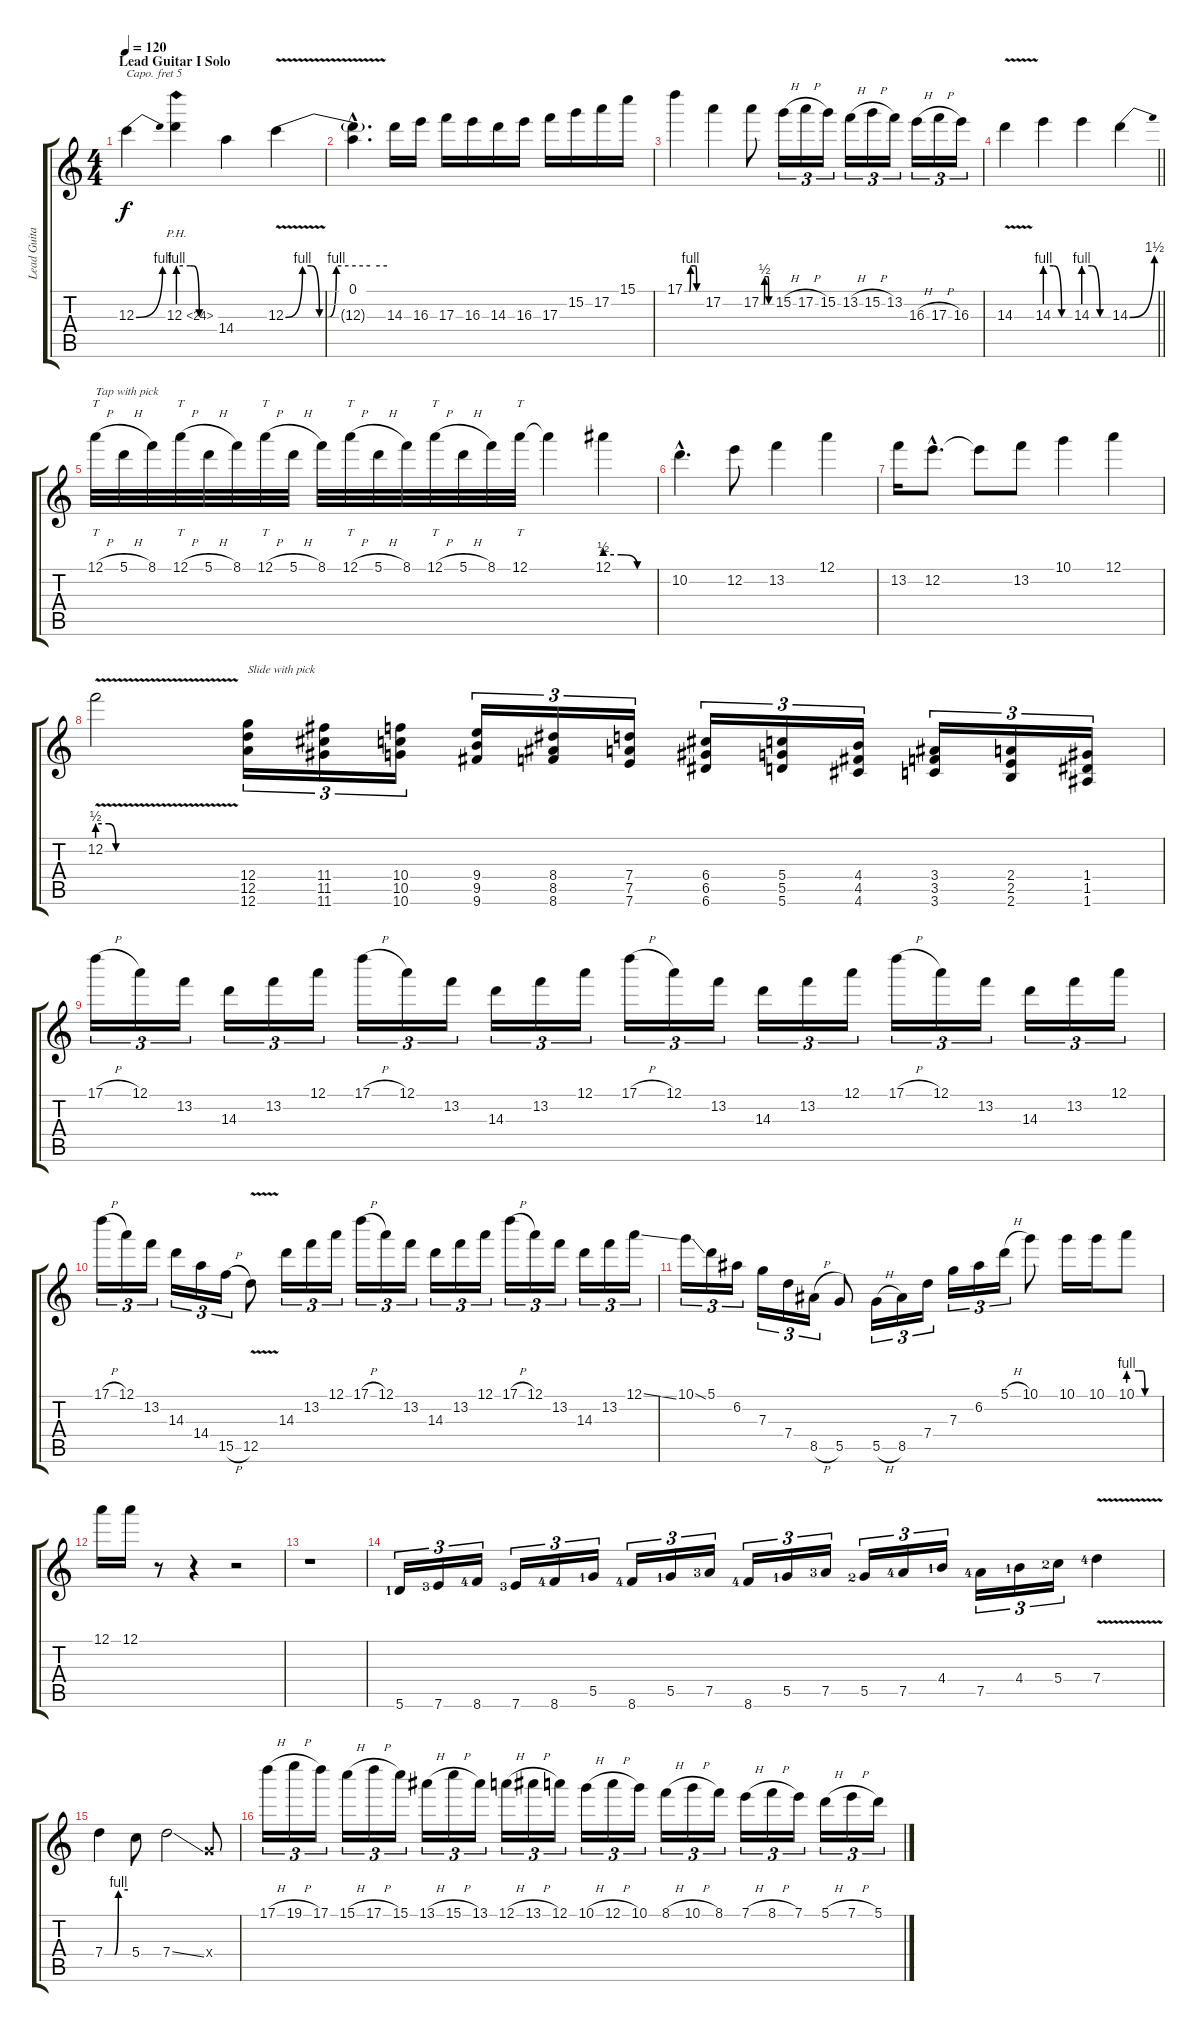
\track ("Lead Guitar I - Overdrive" "Lead Guita") {instrument overdrivenguitar}
\staff {score tabs}
\capo 5
\tuning (E4 B3 G3 D3 A2 E2) {hide}
\ts (4 4)
\section ("" "Lead Guitar I Solo")
\tempo 120
\clef g2
\ks c
12.3{be (bend 0 0 60 4)}.4{dy f} 12.3{be (custom 0 4 20 4 25 4 35 0 40 0 60 0) ph 12}.4 14.4.4 12.3{be (custom 0 0 10 4 15 4 20 0 25 0 30 4 50 4 60 4) v}.4 |
(0.1{hac t} 12.3{hac t}).4{d} 14.3.16 16.3.16 17.3.16 16.3.16 14.3.16 16.3.16 17.3.16 15.2.16 17.2.16 15.1.16 |
17.1{be (custom 0 0 17 0 21 4 23 4 30 4 39 4 43 0 45 0 60 0)}.4 17.2.4 17.2{be (custom 0 0 18 0 20 2 30 2 40 2 43 0 45 0 60 0)}.8 15.2{h}.16{tu (3 2)} 17.2{h}.16{tu (3 2)} 15.2.16{tu (3 2)} 13.2{h}.16{tu (3 2)} 15.2{h}.16{tu (3 2)} 13.2.16{tu (3 2)} 16.3{h}.16{tu (3 2)} 17.3{h}.16{tu (3 2)} 16.3.16{tu (3 2)} |
\barLineRight lightlight
14.3{v}.4 14.3{be (custom 0 4 20 4 40 0 60 0)}.4 14.3{be (custom 0 4 20 4 40 0 60 0)}.4 14.3{be (bend 0 0 60 6)}.4 |
12.1{h}.32{tt txt "Tap with pick"} 5.1{h}.32 8.1.32 12.1{h}.32{tt} 5.1{h}.32 8.1.32 12.1{h}.32{tt} 5.1{h}.32 8.1.32 12.1{h}.32{tt} 5.1{h}.32 8.1.32 12.1{h}.32{tt} 5.1{h}.32 8.1.32 12.1.32{tt} 12.1{t}.4 12.1{be (custom 0 2 20 2 40 0 60 0)}.4 |
10.2{hac}.4{d} 12.2.8 13.2.4 12.1.4 |
13.2.16 12.2{hac}.8{d} 12.2{t}.8 13.2.8 10.1.4 12.1.4 |
12.2{be (custom 0 2 5 2 8 0 20 0 40 0 60 0) v}.2 (12.4 12.5 12.6).16{tu (3 2) txt "Slide with pick" instrument guitarfretnoise} (11.4 11.5 11.6).16{tu (3 2)} (10.4 10.5 10.6).16{tu (3 2)} (9.4 9.5 9.6).16{tu (3 2)} (8.4 8.5 8.6).16{tu (3 2)} (7.4 7.5 7.6).16{tu (3 2)} (6.4 6.5 6.6).16{tu (3 2)} (5.4 5.5 5.6).16{tu (3 2)} (4.4 4.5 4.6).16{tu (3 2)} (3.4 3.5 3.6).16{tu (3 2)} (2.4 2.5 2.6).16{tu (3 2)} (1.4 1.5 1.6).16{tu (3 2)} |
17.1{h}.16{tu (3 2) instrument overdrivenguitar} 12.1.16{tu (3 2)} 13.2.16{tu (3 2)} 14.3.16{tu (3 2)} 13.2.16{tu (3 2)} 12.1.16{tu (3 2)} 17.1{h}.16{tu (3 2)} 12.1.16{tu (3 2)} 13.2.16{tu (3 2)} 14.3.16{tu (3 2)} 13.2.16{tu (3 2)} 12.1.16{tu (3 2)} 17.1{h}.16{tu (3 2)} 12.1.16{tu (3 2)} 13.2.16{tu (3 2)} 14.3.16{tu (3 2)} 13.2.16{tu (3 2)} 12.1.16{tu (3 2)} 17.1{h}.16{tu (3 2)} 12.1.16{tu (3 2)} 13.2.16{tu (3 2)} 14.3.16{tu (3 2)} 13.2.16{tu (3 2)} 12.1.16{tu (3 2)} |
17.1{h}.16{tu (3 2)} 12.1.16{tu (3 2)} 13.2.16{tu (3 2)} 14.3.16{tu (3 2)} 14.4.16{tu (3 2)} 15.5{h}.16{tu (3 2)} 12.5{v}.8 14.3.16{tu (3 2)} 13.2.16{tu (3 2)} 12.1.16{tu (3 2)} 17.1{h}.16{tu (3 2)} 12.1.16{tu (3 2)} 13.2.16{tu (3 2)} 14.3.16{tu (3 2)} 13.2.16{tu (3 2)} 12.1.16{tu (3 2)} 17.1{h}.16{tu (3 2)} 12.1.16{tu (3 2)} 13.2.16{tu (3 2)} 14.3.16{tu (3 2)} 13.2.16{tu (3 2)} 12.1{ss}.16{tu (3 2)} |
10.1{ss}.16{tu (3 2)} 5.1.16{tu (3 2)} 6.2.16{tu (3 2)} 7.3.16{tu (3 2)} 7.4.16{tu (3 2)} 8.5{h}.16{tu (3 2)} 5.5.8 5.5{h}.16{tu (3 2)} 8.5.16{tu (3 2)} 7.4.16{tu (3 2)} 7.3.16{tu (3 2)} 6.2.16{tu (3 2)} 5.1{h}.16{tu (3 2)} 10.1.8 10.1.16 10.1.16 10.1{be (custom 0 4 20 4 29 4 33 0 40 0 60 0)}.8 |
12.1.16 12.1.16 r.8 r.4 r.2 |
r.1 |
5.6{lf 2}.16{tu (3 2)} 7.6{lf 4}.16{tu (3 2)} 8.6{lf 5}.16{tu (3 2)} 7.6{lf 4}.16{tu (3 2)} 8.6{lf 5}.16{tu (3 2)} 5.5{lf 2}.16{tu (3 2)} 8.6{lf 5}.16{tu (3 2)} 5.5{lf 2}.16{tu (3 2)} 7.5{lf 4}.16{tu (3 2)} 8.6{lf 5}.16{tu (3 2)} 5.5{lf 2}.16{tu (3 2)} 7.5{lf 4}.16{tu (3 2)} 5.5{lf 3}.16{tu (3 2)} 7.5{lf 5}.16{tu (3 2)} 4.4{lf 2}.16{tu (3 2)} 7.5{lf 5}.16{tu (3 2)} 4.4{lf 2}.16{tu (3 2)} 5.4{lf 3}.16{tu (3 2)} 7.4{v lf 5}.4 |
7.4{be (custom 0 0 25 0 35 4 60 4)}.4 5.4.8 7.4{ss}.2 0.4{x}.8 |
17.1{h}.16{tu (3 2)} 19.1{h}.16{tu (3 2)} 17.1.16{tu (3 2)} 15.1{h}.16{tu (3 2)} 17.1{h}.16{tu (3 2)} 15.1.16{tu (3 2)} 13.1{h}.16{tu (3 2)} 15.1{h}.16{tu (3 2)} 13.1.16{tu (3 2)} 12.1{h}.16{tu (3 2)} 13.1{h}.16{tu (3 2)} 12.1.16{tu (3 2)} 10.1{h}.16{tu (3 2)} 12.1{h}.16{tu (3 2)} 10.1.16{tu (3 2)} 8.1{h}.16{tu (3 2)} 10.1{h}.16{tu (3 2)} 8.1.16{tu (3 2)} 7.1{h}.16{tu (3 2)} 8.1{h}.16{tu (3 2)} 7.1.16{tu (3 2)} 5.1{h}.16{tu (3 2)} 7.1{h}.16{tu (3 2)} 5.1.16{tu (3 2)}
